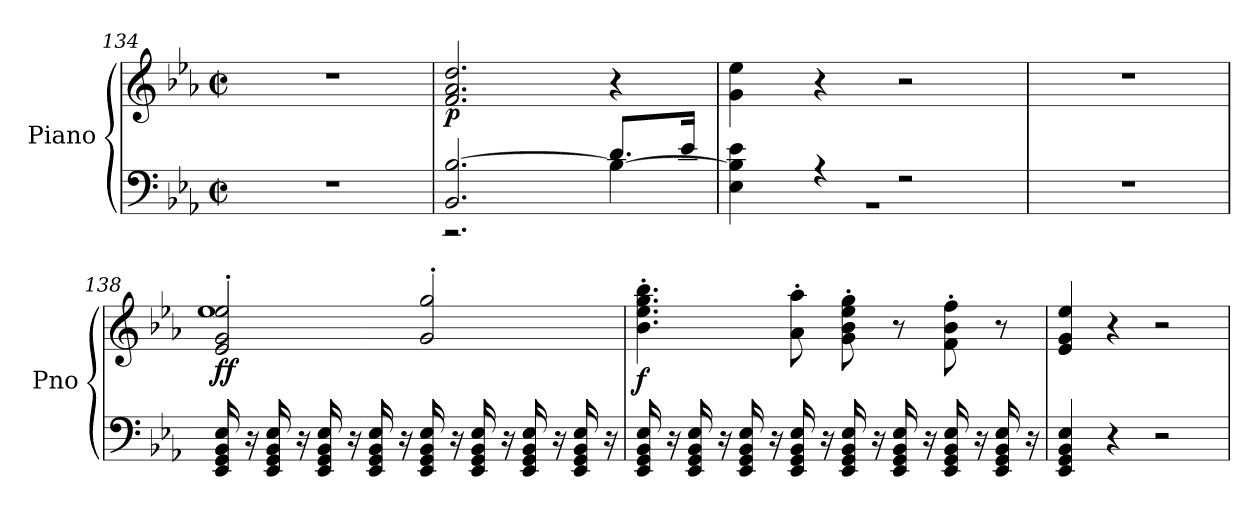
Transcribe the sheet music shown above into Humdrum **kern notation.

**kern	**kern	**dynam
*part1	*part1	*part1
*staff2	*staff1	*staff1/2
*I"Piano	*	*
*I'Pno	*	*
*clefF4	*clefG2	*
*k[b-e-a-]	*k[b-e-a-]	*
*M2/2	*M2/2	*
*met(c|)	*met(c|)	*
=134	=134	=134
1r	1r	.
=135	=135	=135
*^	*	*
!	!	!	!LO:DY:b
2.BB-/ [2.B-/	2.r	2.f/ 2.a-/ 2.dd/	p
4B-\_	8.d/L	4r	.
.	16e-/Jk	.	.
=136	=136	=136	=136
4E-\ 4B-\] 4e-\	1r	4g\ 4ee-\	.
4r	.	4r	.
2r	.	2r	.
*v	*v	*	*
!!LO:PB:g=z
=137	=137	=137
1r	1r	.
=138	=138	=138
*	*^	*
!	!	!	!LO:DY:b
16EE-/ 16GG/ 16BB-/ 16E-/	2e-/' 2g/' 2ee-/'	1ee-	ff
16r	.	.	.
16EE-/ 16GG/ 16BB-/ 16E-/	.	.	.
16r	.	.	.
16EE-/ 16GG/ 16BB-/ 16E-/	.	.	.
16r	.	.	.
16EE-/ 16GG/ 16BB-/ 16E-/	.	.	.
16r	.	.	.
16EE-/ 16GG/ 16BB-/ 16E-/	2g/' 2gg/'	.	.
16r	.	.	.
16EE-/ 16GG/ 16BB-/ 16E-/	.	.	.
16r	.	.	.
16EE-/ 16GG/ 16BB-/ 16E-/	.	.	.
16r	.	.	.
16EE-/ 16GG/ 16BB-/ 16E-/	.	.	.
16r	.	.	.
*	*v	*v	*
=139	=139	=139
!	!	!LO:DY:b
16EE-/ 16GG/ 16BB-/ 16E-/	4.b-\' 4.ee-\' 4.gg\' 4.bb-\'	f
16r	.	.
16EE-/ 16GG/ 16BB-/ 16E-/	.	.
16r	.	.
16EE-/ 16GG/ 16BB-/ 16E-/	.	.
16r	.	.
16EE-/ 16GG/ 16BB-/ 16E-/	8a-\' 8aa-\'	.
16r	.	.
16EE-/ 16GG/ 16BB-/ 16E-/	8g\' 8b-\' 8ee-\' 8gg\'	.
16r	.	.
16EE-/ 16GG/ 16BB-/ 16E-/	8r	.
16r	.	.
16EE-/ 16GG/ 16BB-/ 16E-/	8f\' 8b-\' 8ff\'	.
16r	.	.
16EE-/ 16GG/ 16BB-/ 16E-/	8r	.
16r	.	.
=140	=140	=140
4EE-/ 4GG/ 4BB-/ 4E-/	4e-/ 4g/ 4ee-/	.
4r	4r	.
2r	2r	.
=	=	=
*-	*-	*-
